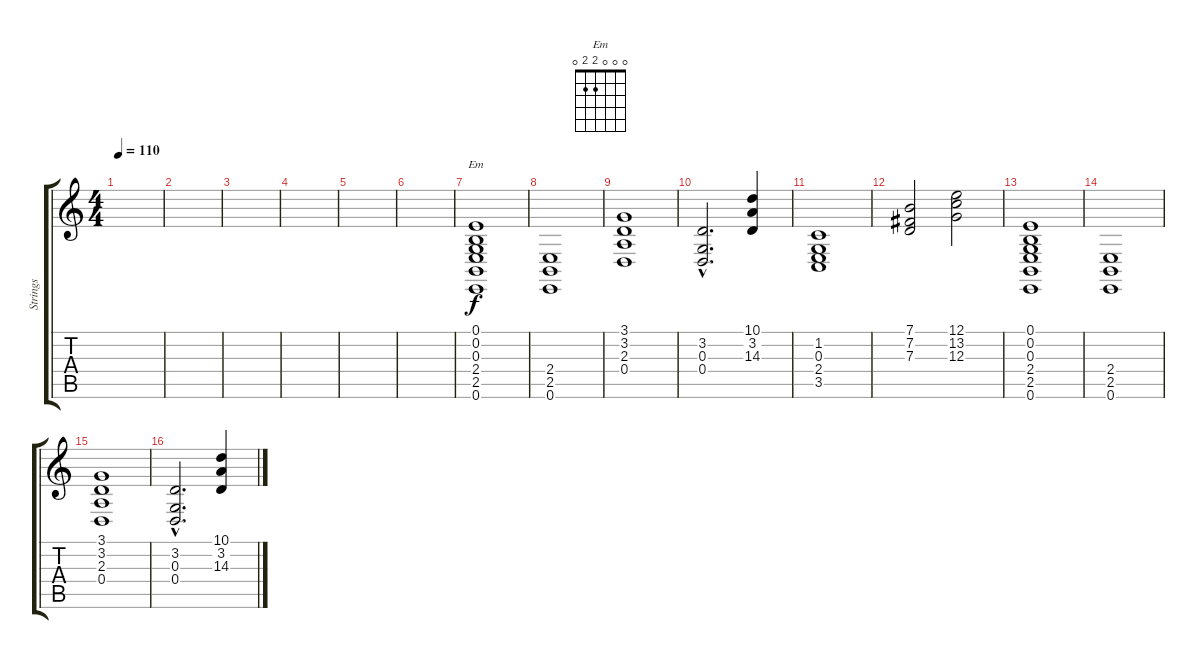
\track ("Strings" "Strings") {instrument synthstrings2}
\staff {score tabs}
\tuning (E4 B3 G3 D3 A2 E2) {hide}
\chord ("Em" 0 0 0 2 2 0)
\ts (4 4)
\tempo 110
\clef g2
\ks c
|
|
|
|
|
|
(0.1 0.2 0.3 2.4 2.5 0.6).1{ch "Em"} |
(2.4 2.5 0.6).1 |
(3.1 3.2 2.3 0.4).1 |
(3.2{hac} 0.3{hac} 0.4{hac}).2{d} (10.1 3.2 14.3).4 |
(1.2 0.3 2.4 3.5).1 |
(7.1 7.2 7.3).2 (12.1 13.2 12.3).2 |
(0.1 0.2 0.3 2.4 2.5 0.6).1 |
(2.4 2.5 0.6).1 |
(3.1 3.2 2.3 0.4).1 |
(3.2{hac} 0.3{hac} 0.4{hac}).2{d} (10.1 3.2 14.3).4
